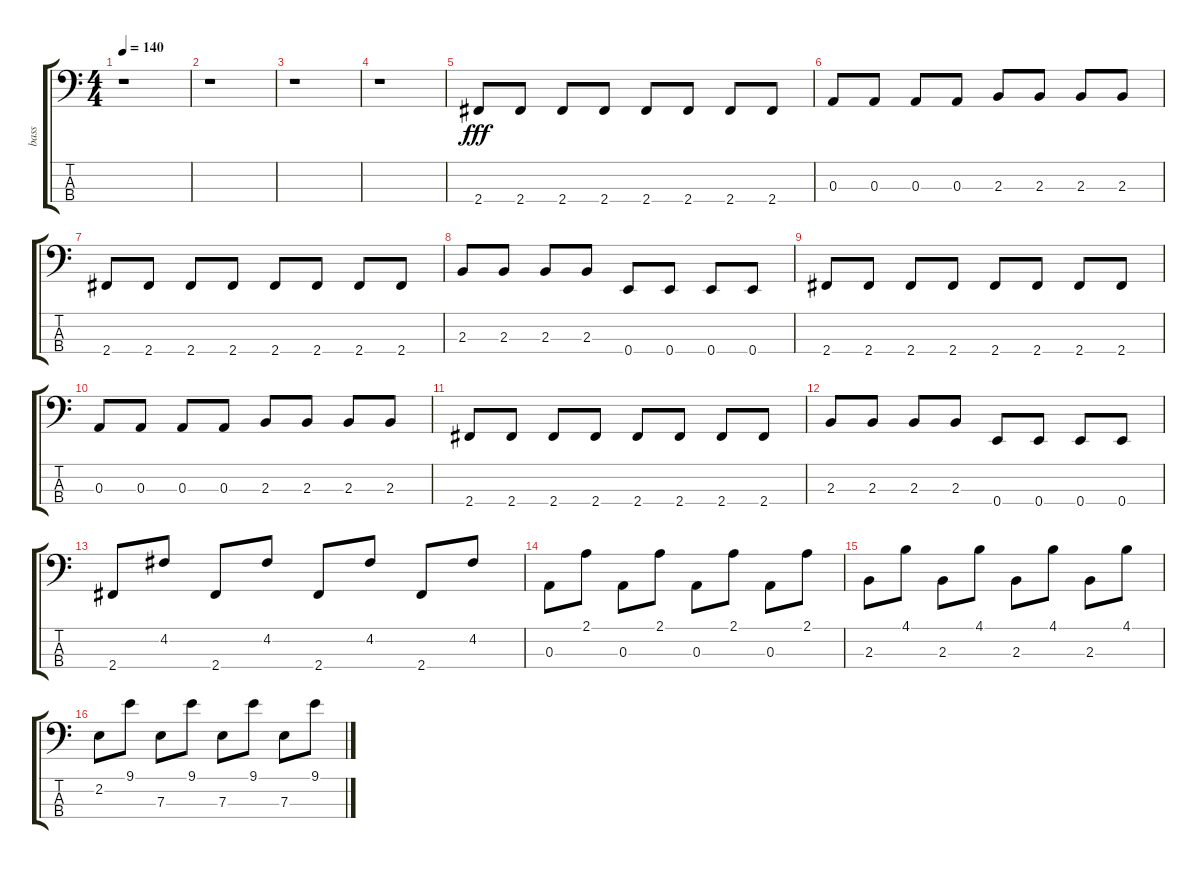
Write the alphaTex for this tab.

\track ("bass" "bass") {instrument electricbassfinger}
\staff {score tabs}
\tuning (G2 D2 A1 E1) {hide}
\ts (4 4)
\tempo 140
\clef f4
\ks c
r.1{dy fff instrument electricbassfinger} |
r.1 |
r.1 |
r.1 |
2.4.8 2.4.8 2.4.8 2.4.8 2.4.8 2.4.8 2.4.8 2.4.8 |
0.3.8 0.3.8 0.3.8 0.3.8 2.3.8 2.3.8 2.3.8 2.3.8 |
2.4.8 2.4.8 2.4.8 2.4.8 2.4.8 2.4.8 2.4.8 2.4.8 |
2.3.8 2.3.8 2.3.8 2.3.8 0.4.8 0.4.8 0.4.8 0.4.8 |
2.4.8 2.4.8 2.4.8 2.4.8 2.4.8 2.4.8 2.4.8 2.4.8 |
0.3.8 0.3.8 0.3.8 0.3.8 2.3.8 2.3.8 2.3.8 2.3.8 |
2.4.8 2.4.8 2.4.8 2.4.8 2.4.8 2.4.8 2.4.8 2.4.8 |
2.3.8 2.3.8 2.3.8 2.3.8 0.4.8 0.4.8 0.4.8 0.4.8 |
2.4.8 4.2.8 2.4.8 4.2.8 2.4.8 4.2.8 2.4.8 4.2.8 |
0.3.8 2.1.8 0.3.8 2.1.8 0.3.8 2.1.8 0.3.8 2.1.8 |
2.3.8 4.1.8 2.3.8 4.1.8 2.3.8 4.1.8 2.3.8 4.1.8 |
2.2.8 9.1.8 7.3.8 9.1.8 7.3.8 9.1.8 7.3.8 9.1.8
